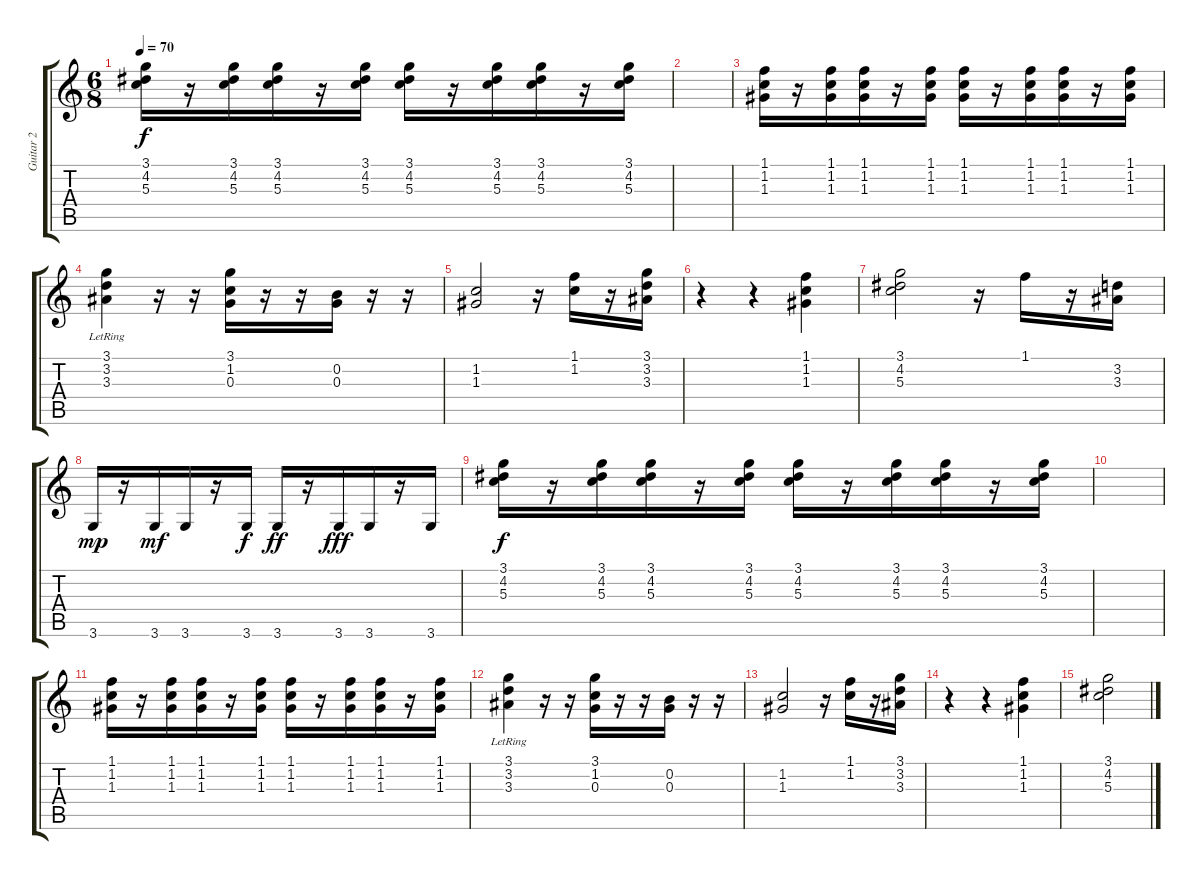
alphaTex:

\track ("Guitar 2" "Guitar 2") {instrument acousticguitarsteel}
\staff {score tabs}
\tuning (E4 B3 G3 D3 A2 E2) {hide}
\ts (6 8)
\tempo 70
\clef g2
\ks c
(3.1 4.2 5.3).16{dy f} r.16 (3.1 4.2 5.3).16 (3.1 4.2 5.3).16 r.16 (3.1 4.2 5.3).16 (3.1 4.2 5.3).16 r.16 (3.1 4.2 5.3).16 (3.1 4.2 5.3).16 r.16 (3.1 4.2 5.3).16 |
|
(1.1 1.2 1.3).16 r.16 (1.1 1.2 1.3).16 (1.1 1.2 1.3).16 r.16 (1.1 1.2 1.3).16 (1.1 1.2 1.3).16 r.16 (1.1 1.2 1.3).16 (1.1 1.2 1.3).16 r.16 (1.1 1.2 1.3).16 |
(3.1{lr} 3.2{lr} 3.3{lr}).4 r.16 r.16 (3.1 1.2 0.3).16 r.16 r.16 (0.2 0.3).16 r.16 r.16 |
(1.2 1.3).2 r.16 (1.1 1.2).16 r.16 (3.1 3.2 3.3).16 |
r.4 r.4 (1.1 1.2 1.3).4 |
(3.1 4.2 5.3).2 r.16 1.1.16 r.16 (3.2 3.3).16 |
3.6.16{dy mp} r.16 3.6.16{dy mf} 3.6.16 r.16 3.6.16{dy f} 3.6.16{dy ff} r.16 3.6.16{dy fff} 3.6.16 r.16 3.6.16 |
(3.1 4.2 5.3).16{dy f} r.16 (3.1 4.2 5.3).16 (3.1 4.2 5.3).16 r.16 (3.1 4.2 5.3).16 (3.1 4.2 5.3).16 r.16 (3.1 4.2 5.3).16 (3.1 4.2 5.3).16 r.16 (3.1 4.2 5.3).16 |
|
(1.1 1.2 1.3).16 r.16 (1.1 1.2 1.3).16 (1.1 1.2 1.3).16 r.16 (1.1 1.2 1.3).16 (1.1 1.2 1.3).16 r.16 (1.1 1.2 1.3).16 (1.1 1.2 1.3).16 r.16 (1.1 1.2 1.3).16 |
(3.1{lr} 3.2{lr} 3.3{lr}).4 r.16 r.16 (3.1 1.2 0.3).16 r.16 r.16 (0.2 0.3).16 r.16 r.16 |
(1.2 1.3).2 r.16 (1.1 1.2).16 r.16 (3.1 3.2 3.3).16 |
r.4 r.4 (1.1 1.2 1.3).4 |
(3.1 4.2 5.3).2
